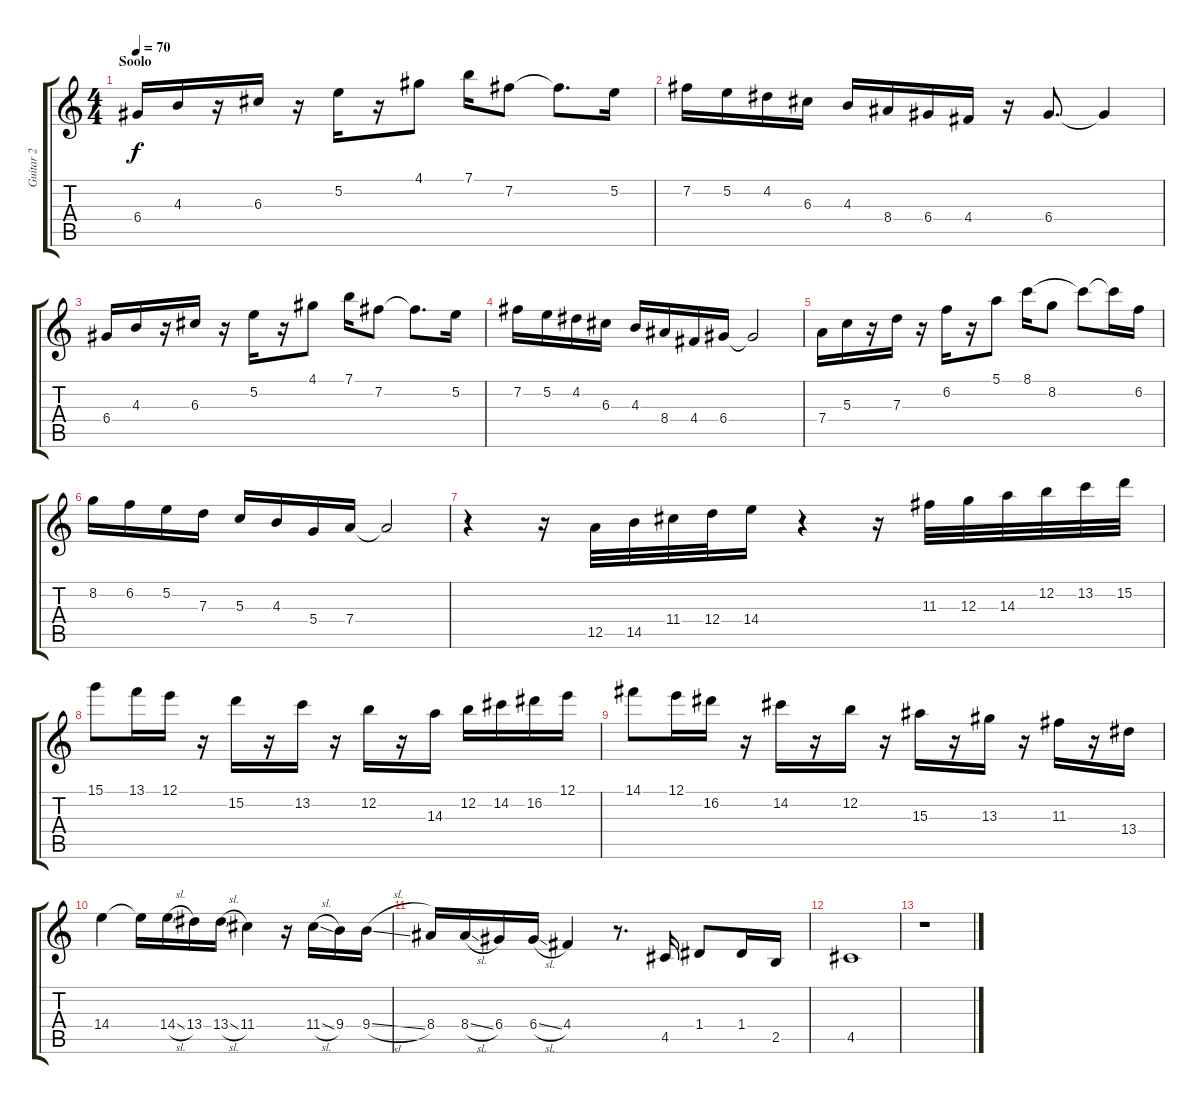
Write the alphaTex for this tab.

\track ("Guitar 2" "Guitar 2") {instrument acousticguitarsteel}
\staff {score tabs}
\tuning (E4 B3 G3 D3 A2 E2) {hide}
\ts (4 4)
\section ("" "Soolo")
\tempo 70
\clef g2
\ks c
6.4.16{dy f volume 10 instrument distortionguitar} 4.3.16 r.16 6.3.16 r.16 5.2.16 r.16 4.1.8 7.1.16 7.2.8 7.2{t}.8{d} 5.2.16 |
7.2.16 5.2.16 4.2.16 6.3.16 4.3.16 8.4.16 6.4.16 4.4.16 r.16 6.4.8{d} 6.4{t}.4 |
6.4.16 4.3.16 r.16 6.3.16 r.16 5.2.16 r.16 4.1.8 7.1.16 7.2.8 7.2{t}.8{d} 5.2.16 |
7.2.16 5.2.16 4.2.16 6.3.16 4.3.16 8.4.16 4.4.16 6.4.16 6.4{t}.2 |
7.4.16 5.3.16 r.16 7.3.16 r.16 6.2.16 r.16 5.1.8 8.1.16 8.2.8 8.1{t}.8 8.1{t}.16 6.2.16 |
8.2.16 6.2.16 5.2.16 7.3.16 5.3.16 4.3.16 5.4.16 7.4.16 7.4{t}.2 |
r.4 r.16 12.5.32 14.5.32 11.4.32 12.4.32 14.4.16 r.4 r.16 11.3.32 12.3.32 14.3.32 12.2.32 13.2.32 15.2.32 |
15.1.8 13.1.16 12.1.16 r.16 15.2.16 r.16 13.2.16 r.16 12.2.16 r.16 14.3.16 12.2.16 14.2.16 16.2.16 12.1.16 |
14.1.8 12.1.16 16.2.16 r.16 14.2.16 r.16 12.2.16 r.16 15.3.16 r.16 13.3.16 r.16 11.3.16 r.16 13.4.16 |
14.4.4 14.4{t}.16 14.4{sl}.16 13.4.16 13.4{sl}.16 11.4.4 r.16 11.4{sl}.16 9.4.16 9.4{sl}.16 |
8.4.16 8.4{sl}.16 6.4.16 6.4{sl}.16 4.4.4 r.8{d} 4.5.16 1.4.8 1.4.16 2.5.16 |
4.5.1 |
r.1
